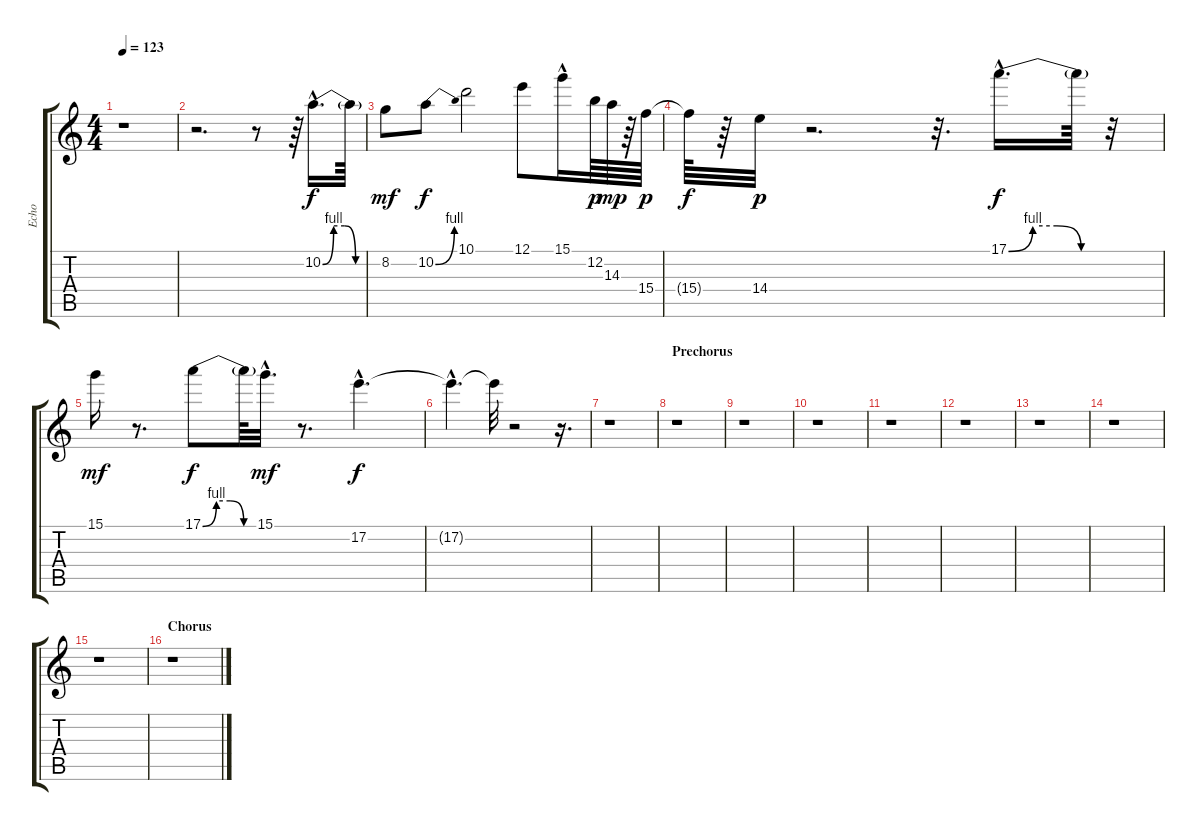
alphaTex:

\track ("Echo" "Echo") {instrument electricguitarjazz}
\staff {score tabs}
\tuning (E4 B3 G3 D3 A2 E2) {hide}
\ts (4 4)
\tempo 123
\clef g2
\ks c
r.1{dy ff} |
r.2{d} r.8 r.64 10.2{be (custom 0 0 15 4 30 4 45 0 60 0) hac}.16{d dy f} 10.2{t}.64 |
8.2.8{dy mf} 10.2{be (bend 0 0 60 4)}.8{dy f} 10.1.2 12.1.8 15.1{hac}.16 12.2.64{dy p} 14.3.64{dy mp} r.64 15.4.64{dy p} |
15.4{t}.64{dy f} r.64 14.4.32{dy p} r.2{d} r.32{d} 17.1{be (custom 0 0 15 4 30 4 45 0 60 0) hac}.16{d dy f} 17.1{t}.64 r.32 |
15.1.16{dy mf} r.8{d} 17.1{be (custom 0 0 15 4 30 4 45 0 60 0)}.8{dy f} 17.1{t}.64 15.1{hac}.32{d dy mf} r.8{d} 17.2{hac}.4{d dy f} |
17.2{hac t}.4{d} 17.2{t}.32 r.2 r.16{d} |
r.1 |
\section ("" "Prechorus")
r.1 |
r.1 |
r.1 |
r.1 |
r.1 |
r.1 |
r.1 |
r.1 |
\section ("" "Chorus")
r.1
